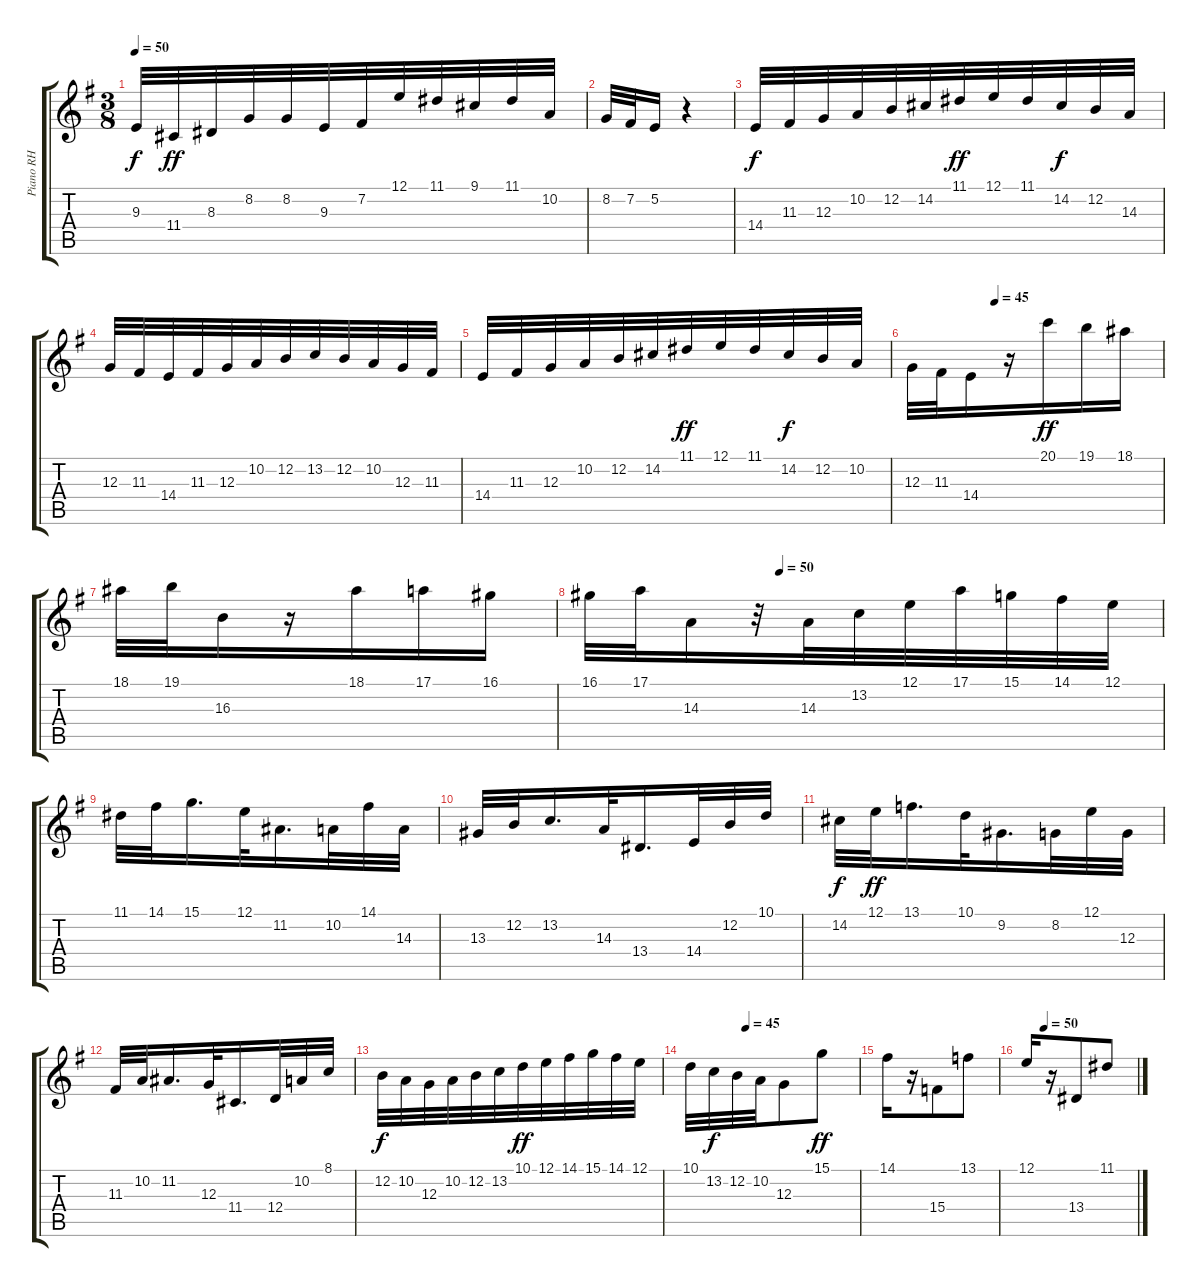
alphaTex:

\track ("Piano RH" "Piano RH") {instrument acousticgrandpiano}
\staff {score tabs}
\tuning (E4 B3 G3 D3 A2 E2) {hide}
\ts (3 8)
\tempo 50
\clef g2
\ks eminor
9.3{t}.32{dy f} 11.4.32{dy ff} 8.3.32 8.2.32 8.2.32 9.3.32 7.2.32 12.1.32 11.1.32 9.1.32 11.1.32 10.2.32 |
8.2.32 7.2.32 5.2.16 r.4 |
14.4.32{dy f} 11.3.32 12.3.32 10.2.32 12.2.32 14.2.32 11.1.32{dy ff} 12.1.32 11.1.32 14.2.32{dy f} 12.2.32 14.3.32 |
12.3.32 11.3.32 14.4.32 11.3.32 12.3.32 10.2.32 12.2.32 13.2.32 12.2.32 10.2.32 12.3.32 11.3.32 |
14.4.32 11.3.32 12.3.32 10.2.32 12.2.32 14.2.32 11.1.32{dy ff} 12.1.32 11.1.32 14.2.32{dy f} 12.2.32 10.2.32 |
\tempo (45 0.3333333333333333)
12.3.32 11.3.32 14.4.16 r.16 20.1.16{dy ff} 19.1.16 18.1.16 |
18.1.32 19.1.32 16.3.16 r.16 18.1.16 17.1.16 16.1.16 |
\tempo (50 0.3333333333333333)
16.1.32 17.1.32 14.3.16 r.32 14.3.32 13.2.32 12.1.32 17.1.32 15.1.32 14.1.32 12.1.32 |
11.1.32 14.1.32 15.1.16{d} 12.1.32 11.2.16{d} 10.2.32 14.1.32 14.3.32 |
13.3.32 12.2.32 13.2.16{d} 14.3.32 13.4.16{d} 14.4.32 12.2.32 10.1.32 |
14.2.32{dy f} 12.1.32{dy ff} 13.1.16{d} 10.1.32 9.2.16{d} 8.2.32 12.1.32 12.3.32 |
11.3.32 10.2.32 11.2.16{d} 12.3.32 11.4.16{d} 12.4.32 10.2.32 8.1.32 |
12.2.32{dy f} 10.2.32 12.3.32 10.2.32 12.2.32 13.2.32 10.1.32{dy ff} 12.1.32 14.1.32 15.1.32 14.1.32 12.1.32 |
\tempo (45 0.3333333333333333)
10.1.32 13.2.32{dy f} 12.2.32 10.2.32 12.3.8 15.1.8{dy ff} |
14.1.16 r.16 15.4.8 13.1.8 |
\tempo (50 0.16666666666666666)
12.1.16 r.16 13.4.8 11.1.8
